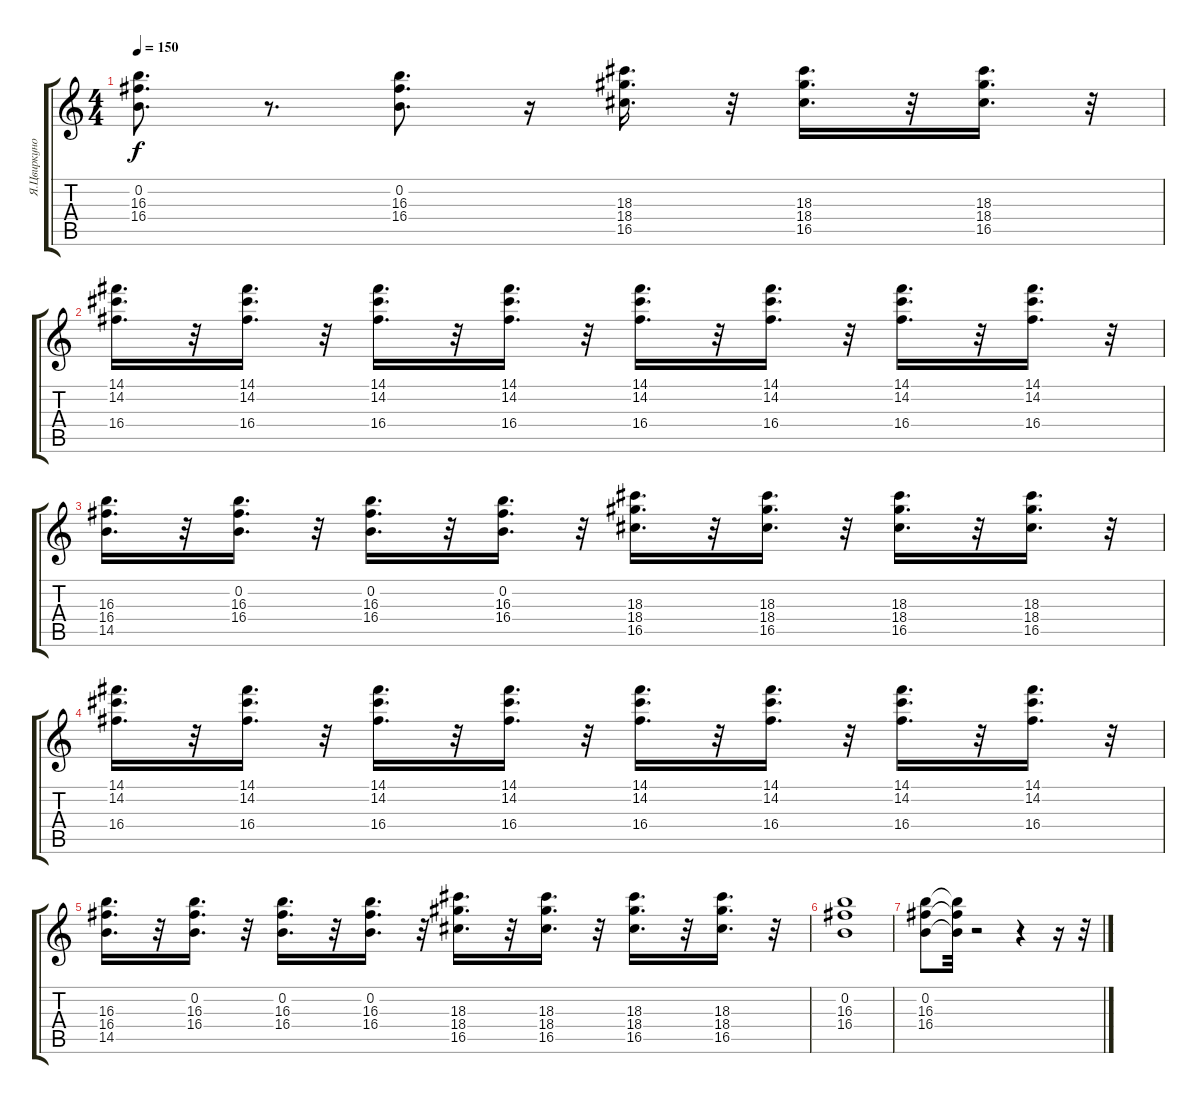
\track ("Я.Цвиркунов" "Я.Цвиркуно") {instrument distortionguitar}
\staff {score tabs}
\tuning (E4 B3 G3 D3 A2 D2) {hide}
\ts (4 4)
\tempo 150
\clef g2
\ks c
(0.2 16.3 16.4).8{d dy f} r.8{d} (0.2 16.3 16.4).8{d} r.16 (18.3 18.4 16.5).16{d} r.32 (18.3 18.4 16.5).16{d} r.32 (18.3 18.4 16.5).16{d} r.32 |
(14.1 14.2 16.4).16{d} r.32 (14.1 14.2 16.4).16{d} r.32 (14.1 14.2 16.4).16{d} r.32 (14.1 14.2 16.4).16{d} r.32 (14.1 14.2 16.4).16{d} r.32 (14.1 14.2 16.4).16{d} r.32 (14.1 14.2 16.4).16{d} r.32 (14.1 14.2 16.4).16{d} r.32 |
(16.3 16.4 14.5).16{d} r.32 (0.2 16.3 16.4).16{d} r.32 (0.2 16.3 16.4).16{d} r.32 (0.2 16.3 16.4).16{d} r.32 (18.3 18.4 16.5).16{d} r.32 (18.3 18.4 16.5).16{d} r.32 (18.3 18.4 16.5).16{d} r.32 (18.3 18.4 16.5).16{d} r.32 |
(14.1 14.2 16.4).16{d} r.32 (14.1 14.2 16.4).16{d} r.32 (14.1 14.2 16.4).16{d} r.32 (14.1 14.2 16.4).16{d} r.32 (14.1 14.2 16.4).16{d} r.32 (14.1 14.2 16.4).16{d} r.32 (14.1 14.2 16.4).16{d} r.32 (14.1 14.2 16.4).16{d} r.32 |
(16.3 16.4 14.5).16{d} r.32 (0.2 16.3 16.4).16{d} r.32 (0.2 16.3 16.4).16{d} r.32 (0.2 16.3 16.4).16{d} r.32 (18.3 18.4 16.5).16{d} r.32 (18.3 18.4 16.5).16{d} r.32 (18.3 18.4 16.5).16{d} r.32 (18.3 18.4 16.5).16{d} r.32 |
(0.2 16.3 16.4).1 |
(0.2 16.3 16.4).8 (0.2{t} 16.3{t} 16.4{t}).32 r.2 r.4 r.16 r.32
